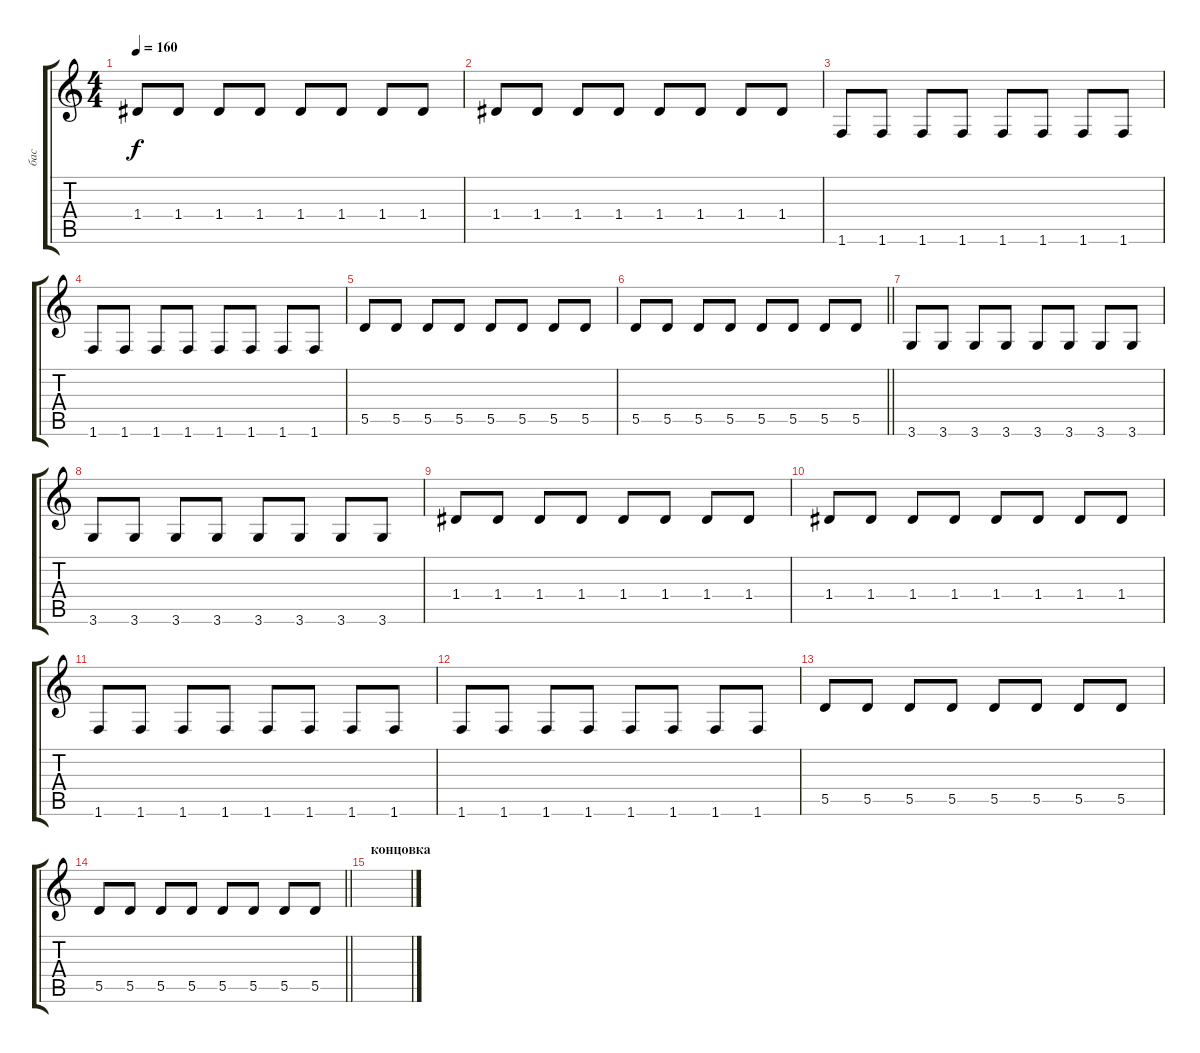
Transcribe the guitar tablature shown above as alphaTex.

\track ("бас" "бас") {instrument electricbassfinger}
\staff {score tabs}
\tuning (E4 B3 G3 D3 A2 E2) {hide}
\ts (4 4)
\tempo 160
\clef g2
\ks c
1.4.8{dy f} 1.4.8 1.4.8 1.4.8 1.4.8 1.4.8 1.4.8 1.4.8 |
1.4.8 1.4.8 1.4.8 1.4.8 1.4.8 1.4.8 1.4.8 1.4.8 |
1.6.8 1.6.8 1.6.8 1.6.8 1.6.8 1.6.8 1.6.8 1.6.8 |
1.6.8 1.6.8 1.6.8 1.6.8 1.6.8 1.6.8 1.6.8 1.6.8 |
5.5.8 5.5.8 5.5.8 5.5.8 5.5.8 5.5.8 5.5.8 5.5.8 |
\barLineRight lightlight
5.5.8 5.5.8 5.5.8 5.5.8 5.5.8 5.5.8 5.5.8 5.5.8 |
3.6.8 3.6.8 3.6.8 3.6.8 3.6.8 3.6.8 3.6.8 3.6.8 |
3.6.8 3.6.8 3.6.8 3.6.8 3.6.8 3.6.8 3.6.8 3.6.8 |
1.4.8 1.4.8 1.4.8 1.4.8 1.4.8 1.4.8 1.4.8 1.4.8 |
1.4.8 1.4.8 1.4.8 1.4.8 1.4.8 1.4.8 1.4.8 1.4.8 |
1.6.8 1.6.8 1.6.8 1.6.8 1.6.8 1.6.8 1.6.8 1.6.8 |
1.6.8 1.6.8 1.6.8 1.6.8 1.6.8 1.6.8 1.6.8 1.6.8 |
5.5.8 5.5.8 5.5.8 5.5.8 5.5.8 5.5.8 5.5.8 5.5.8 |
\barLineRight lightlight
5.5.8 5.5.8 5.5.8 5.5.8 5.5.8 5.5.8 5.5.8 5.5.8 |
\section ("" "концовка")
